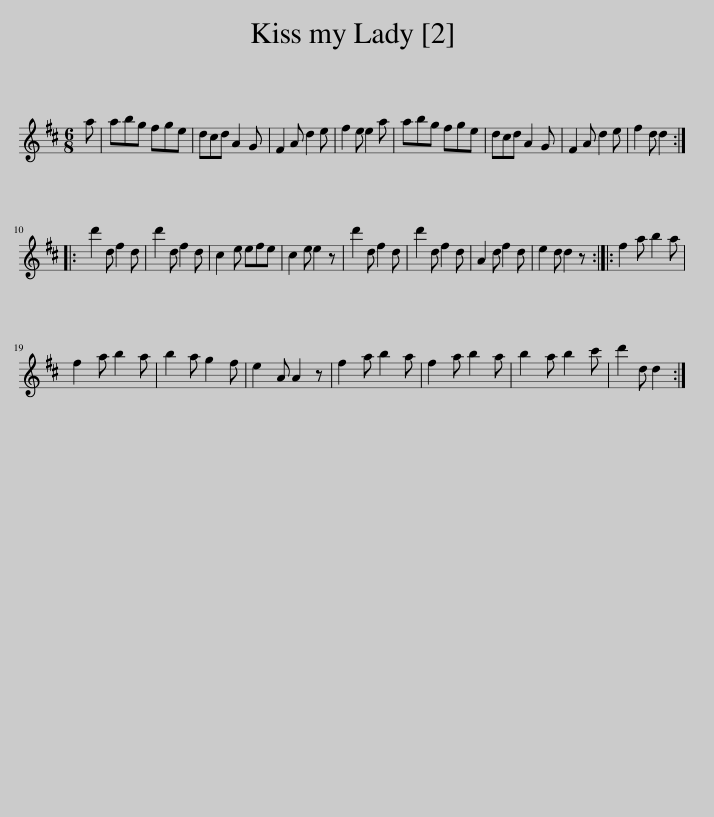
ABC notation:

X:1
L:1/8
M:6/8
I:linebreak $
K:D
V:1 treble
V:1
 a | abg fge | dcd A2 G | F2 A d2 e | f2 e e2 a | %5
 abg fge | dcd A2 G | F2 A d2 e | f2 d d2 ::$ d'2 d f2 d | %10
 d'2 d f2 d | c2 e efe | c2 e e2 z | d'2 d f2 d | d'2 d f2 d | %15
 A2 d f2 d | e2 d d2 z :: f2 a b2 a |$ f2 a b2 a | b2 a g2 f | %20
 e2 A A2 z | f2 a b2 a | f2 a b2 a | b2 a b2 c' | d'2 d d2 :| %25
